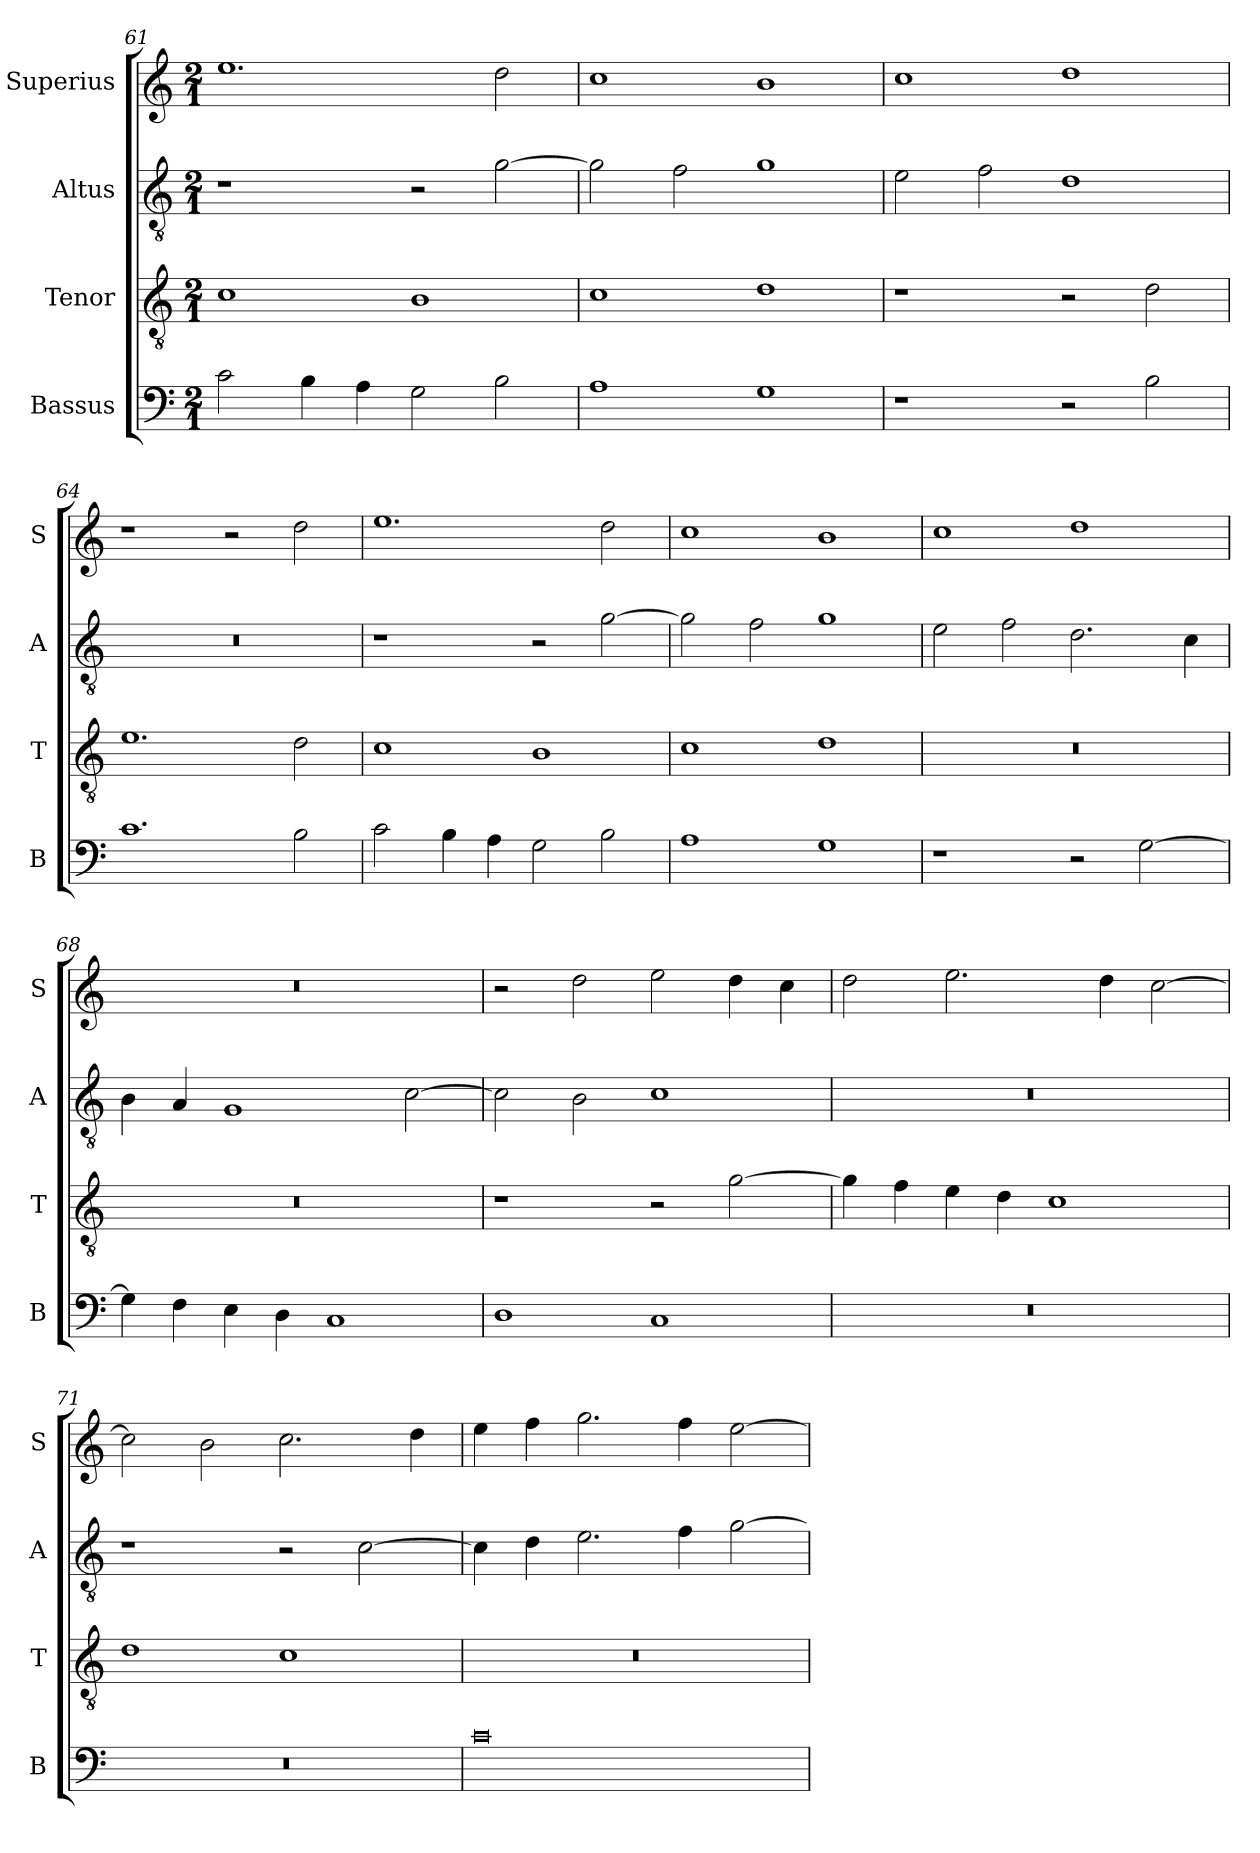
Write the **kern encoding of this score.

**kern	**kern	**kern	**kern
*part4	*part3	*part2	*part1
*staff4	*staff3	*staff2	*staff1
*I"Bassus	*I"Tenor	*I"Altus	*I"Superius
*I'B	*I'T	*I'A	*I'S
*clefF4	*clefGv2	*clefGv2	*clefG2
*k[]	*k[]	*k[]	*k[]
*M2/1	*M2/1	*M2/1	*M2/1
=61	=61	=61	=61
2c	1c	1r	1.ee
4B	.	.	.
4A	.	.	.
2G	1B	2r	.
2B	.	[2g	2dd
=62	=62	=62	=62
1A	1c	2g]	1cc
.	.	2f	.
1G	1d	1g	1b
=63	=63	=63	=63
1r	1r	2e	1cc
.	.	2f	.
2r	2r	1d	1dd
2B	2d	.	.
=64	=64	=64	=64
1.c	1.e	0r	1r
.	.	.	2r
2B	2d	.	2dd
=65	=65	=65	=65
2c	1c	1r	1.ee
4B	.	.	.
4A	.	.	.
2G	1B	2r	.
2B	.	[2g	2dd
=66	=66	=66	=66
1A	1c	2g]	1cc
.	.	2f	.
1G	1d	1g	1b
=67	=67	=67	=67
1r	0r	2e	1cc
.	.	2f	.
2r	.	2.d	1dd
[2G	.	.	.
.	.	4c	.
=68	=68	=68	=68
4G]	0r	4B	0r
4F	.	4A	.
4E	.	1G	.
4D	.	.	.
1C	.	.	.
.	.	[2c	.
=69	=69	=69	=69
1D	1r	2c]	2r
.	.	2B	2dd
1C	2r	1c	2ee
.	[2g	.	4dd
.	.	.	4cc
=70	=70	=70	=70
0r	4g]	0r	2dd
.	4f	.	.
.	4e	.	2.ee
.	4d	.	.
.	1c	.	.
.	.	.	4dd
.	.	.	[2cc
=71	=71	=71	=71
0r	1d	1r	2cc]
.	.	.	2b
.	1c	2r	2.cc
.	.	[2c	.
.	.	.	4dd
=72	=72	=72	=72
0c	0r	4c]	4ee
.	.	4d	4ff
.	.	2.e	2.gg
.	.	4f	4ff
.	.	[2g	[2ee
=	=	=	=
*-	*-	*-	*-
